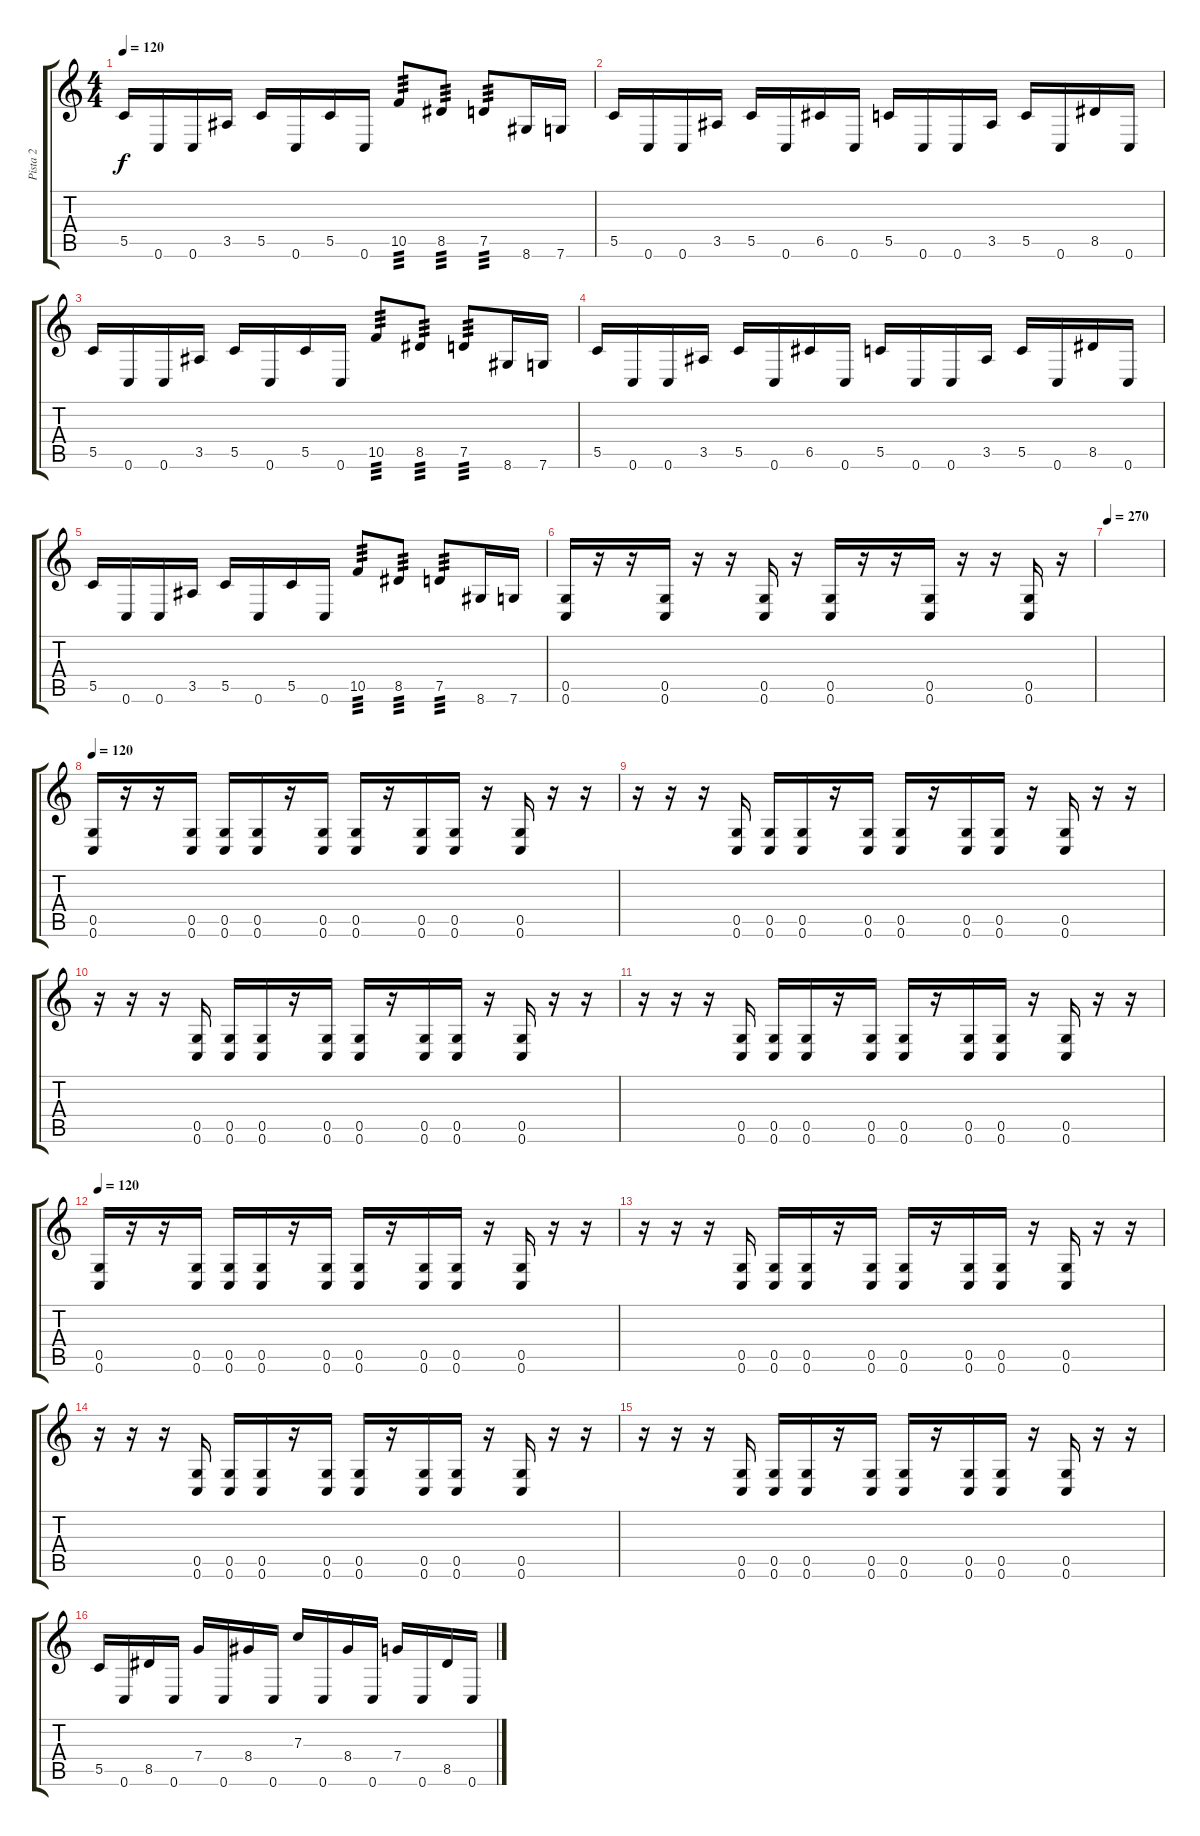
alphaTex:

\track ("Pista 2" "Pista 2") {instrument distortionguitar}
\staff {score tabs}
\tuning (D4 A3 F3 C3 G2 C2) {hide}
\ts (4 4)
\tempo 120
\clef g2
\ks c
5.5.16{dy f} 0.6.16 0.6.16 3.5.16 5.5.16 0.6.16 5.5.16 0.6.16 10.5.8{tp 3} 8.5.8{tp 3} 7.5.8{tp 3} 8.6.16 7.6.16 |
5.5.16 0.6.16 0.6.16 3.5.16 5.5.16 0.6.16 6.5.16 0.6.16 5.5.16 0.6.16 0.6.16 3.5.16 5.5.16 0.6.16 8.5.16 0.6.16 |
5.5.16 0.6.16 0.6.16 3.5.16 5.5.16 0.6.16 5.5.16 0.6.16 10.5.8{tp 3} 8.5.8{tp 3} 7.5.8{tp 3} 8.6.16 7.6.16 |
5.5.16 0.6.16 0.6.16 3.5.16 5.5.16 0.6.16 6.5.16 0.6.16 5.5.16 0.6.16 0.6.16 3.5.16 5.5.16 0.6.16 8.5.16 0.6.16 |
5.5.16 0.6.16 0.6.16 3.5.16 5.5.16 0.6.16 5.5.16 0.6.16 10.5.8{tp 3} 8.5.8{tp 3} 7.5.8{tp 3} 8.6.16 7.6.16 |
(0.5 0.6).16 r.16 r.16 (0.5 0.6).16 r.16 r.16 (0.5 0.6).16 r.16 (0.5 0.6).16 r.16 r.16 (0.5 0.6).16 r.16 r.16 (0.5 0.6).16 r.16 |
\tempo 270
|
\tempo 120
(0.5 0.6).16 r.16 r.16 (0.5 0.6).16 (0.5 0.6).16 (0.5 0.6).16 r.16 (0.5 0.6).16 (0.5 0.6).16 r.16 (0.5 0.6).16 (0.5 0.6).16 r.16 (0.5 0.6).16 r.16 r.16 |
r.16 r.16 r.16 (0.5 0.6).16 (0.5 0.6).16 (0.5 0.6).16 r.16 (0.5 0.6).16 (0.5 0.6).16 r.16 (0.5 0.6).16 (0.5 0.6).16 r.16 (0.5 0.6).16 r.16 r.16 |
r.16 r.16 r.16 (0.5 0.6).16 (0.5 0.6).16 (0.5 0.6).16 r.16 (0.5 0.6).16 (0.5 0.6).16 r.16 (0.5 0.6).16 (0.5 0.6).16 r.16 (0.5 0.6).16 r.16 r.16 |
r.16 r.16 r.16 (0.5 0.6).16 (0.5 0.6).16 (0.5 0.6).16 r.16 (0.5 0.6).16 (0.5 0.6).16 r.16 (0.5 0.6).16 (0.5 0.6).16 r.16 (0.5 0.6).16 r.16 r.16 |
\tempo 120
(0.5 0.6).16 r.16 r.16 (0.5 0.6).16 (0.5 0.6).16 (0.5 0.6).16 r.16 (0.5 0.6).16 (0.5 0.6).16 r.16 (0.5 0.6).16 (0.5 0.6).16 r.16 (0.5 0.6).16 r.16 r.16 |
r.16 r.16 r.16 (0.5 0.6).16 (0.5 0.6).16 (0.5 0.6).16 r.16 (0.5 0.6).16 (0.5 0.6).16 r.16 (0.5 0.6).16 (0.5 0.6).16 r.16 (0.5 0.6).16 r.16 r.16 |
r.16 r.16 r.16 (0.5 0.6).16 (0.5 0.6).16 (0.5 0.6).16 r.16 (0.5 0.6).16 (0.5 0.6).16 r.16 (0.5 0.6).16 (0.5 0.6).16 r.16 (0.5 0.6).16 r.16 r.16 |
r.16 r.16 r.16 (0.5 0.6).16 (0.5 0.6).16 (0.5 0.6).16 r.16 (0.5 0.6).16 (0.5 0.6).16 r.16 (0.5 0.6).16 (0.5 0.6).16 r.16 (0.5 0.6).16 r.16 r.16 |
5.5.16 0.6.16 8.5.16 0.6.16 7.4.16 0.6.16 8.4.16 0.6.16 7.3.16 0.6.16 8.4.16 0.6.16 7.4.16 0.6.16 8.5.16 0.6.16
